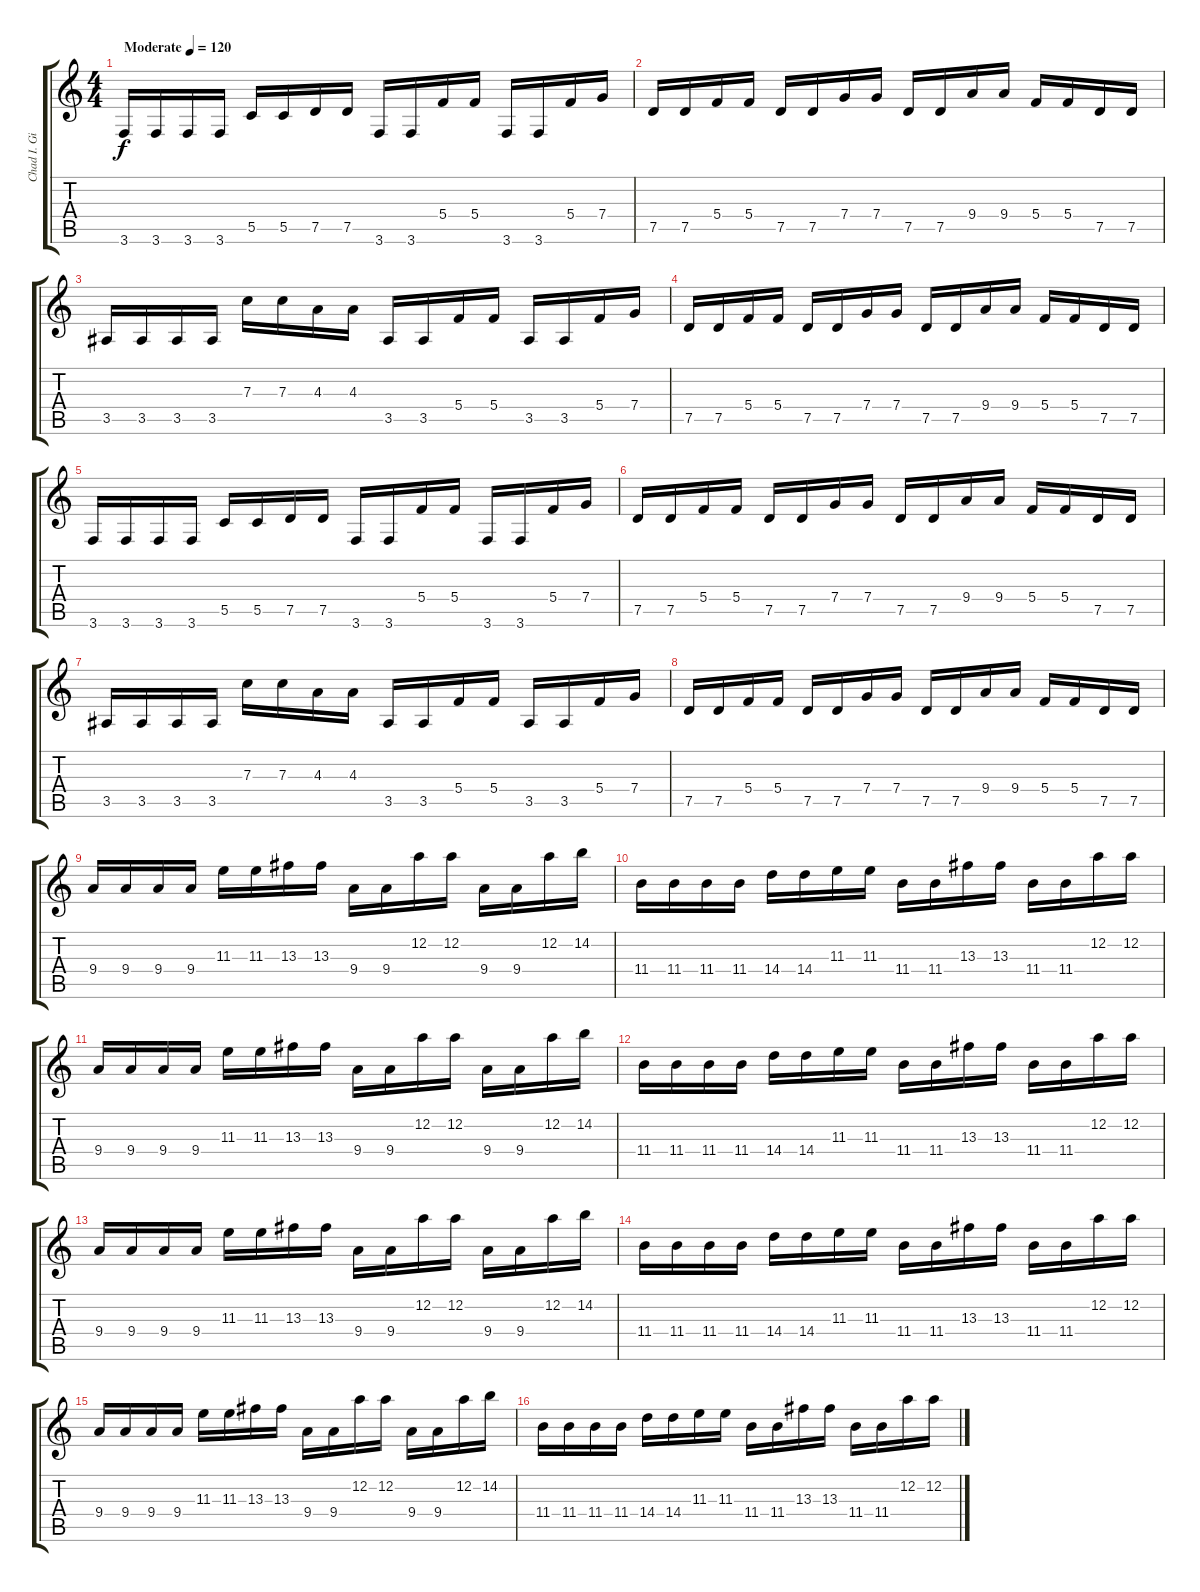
\track ("Chad I. Ginsburg" "Chad I. Gi") {instrument overdrivenguitar}
\staff {score tabs}
\tuning (D4 A3 F3 C3 G2 D2) {hide}
\ts (4 4)
\tempo (120 "Moderate")
\clef g2
\ks c
3.6.16{dy f instrument overdrivenguitar} 3.6.16 3.6.16 3.6.16 5.5.16 5.5.16 7.5.16 7.5.16 3.6.16 3.6.16 5.4.16 5.4.16 3.6.16 3.6.16 5.4.16 7.4.16 |
7.5.16 7.5.16 5.4.16 5.4.16 7.5.16 7.5.16 7.4.16 7.4.16 7.5.16 7.5.16 9.4.16 9.4.16 5.4.16 5.4.16 7.5.16 7.5.16 |
3.5.16 3.5.16 3.5.16 3.5.16 7.3.16 7.3.16 4.3.16 4.3.16 3.5.16 3.5.16 5.4.16 5.4.16 3.5.16 3.5.16 5.4.16 7.4.16 |
7.5.16 7.5.16 5.4.16 5.4.16 7.5.16 7.5.16 7.4.16 7.4.16 7.5.16 7.5.16 9.4.16 9.4.16 5.4.16 5.4.16 7.5.16 7.5.16 |
3.6.16 3.6.16 3.6.16 3.6.16 5.5.16 5.5.16 7.5.16 7.5.16 3.6.16 3.6.16 5.4.16 5.4.16 3.6.16 3.6.16 5.4.16 7.4.16 |
7.5.16 7.5.16 5.4.16 5.4.16 7.5.16 7.5.16 7.4.16 7.4.16 7.5.16 7.5.16 9.4.16 9.4.16 5.4.16 5.4.16 7.5.16 7.5.16 |
3.5.16 3.5.16 3.5.16 3.5.16 7.3.16 7.3.16 4.3.16 4.3.16 3.5.16 3.5.16 5.4.16 5.4.16 3.5.16 3.5.16 5.4.16 7.4.16 |
7.5.16 7.5.16 5.4.16 5.4.16 7.5.16 7.5.16 7.4.16 7.4.16 7.5.16 7.5.16 9.4.16 9.4.16 5.4.16 5.4.16 7.5.16 7.5.16 |
9.4.16 9.4.16 9.4.16 9.4.16 11.3.16 11.3.16 13.3.16 13.3.16 9.4.16 9.4.16 12.2.16 12.2.16 9.4.16 9.4.16 12.2.16 14.2.16 |
11.4.16 11.4.16 11.4.16 11.4.16 14.4.16 14.4.16 11.3.16 11.3.16 11.4.16 11.4.16 13.3.16 13.3.16 11.4.16 11.4.16 12.2.16 12.2.16 |
9.4.16 9.4.16 9.4.16 9.4.16 11.3.16 11.3.16 13.3.16 13.3.16 9.4.16 9.4.16 12.2.16 12.2.16 9.4.16 9.4.16 12.2.16 14.2.16 |
11.4.16 11.4.16 11.4.16 11.4.16 14.4.16 14.4.16 11.3.16 11.3.16 11.4.16 11.4.16 13.3.16 13.3.16 11.4.16 11.4.16 12.2.16 12.2.16 |
9.4.16 9.4.16 9.4.16 9.4.16 11.3.16 11.3.16 13.3.16 13.3.16 9.4.16 9.4.16 12.2.16 12.2.16 9.4.16 9.4.16 12.2.16 14.2.16 |
11.4.16 11.4.16 11.4.16 11.4.16 14.4.16 14.4.16 11.3.16 11.3.16 11.4.16 11.4.16 13.3.16 13.3.16 11.4.16 11.4.16 12.2.16 12.2.16 |
9.4.16 9.4.16 9.4.16 9.4.16 11.3.16 11.3.16 13.3.16 13.3.16 9.4.16 9.4.16 12.2.16 12.2.16 9.4.16 9.4.16 12.2.16 14.2.16 |
11.4.16 11.4.16 11.4.16 11.4.16 14.4.16 14.4.16 11.3.16 11.3.16 11.4.16 11.4.16 13.3.16 13.3.16 11.4.16 11.4.16 12.2.16 12.2.16
